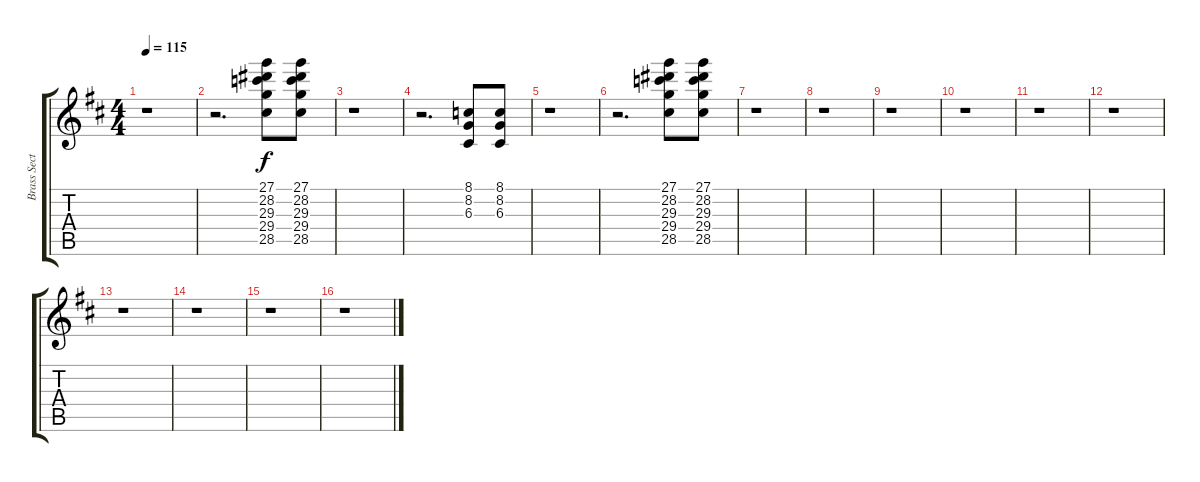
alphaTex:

\track ("Brass Section" "Brass Sect") {instrument brasssection}
\staff {score tabs}
\tuning (E4 B3 G3 D3 A2 E2) {hide}
\ts (4 4)
\tempo 115
\clef g2
\ks bminor
r.1{dy f} |
r.2{d} (27.1 28.2 29.3 29.4 28.5).8{balance 2} (27.1 28.2 29.3 29.4 28.5).8{balance 16} |
r.1 |
r.2{d} (8.1 8.2 6.3).8{balance 2} (8.1 8.2 6.3).8{balance 16} |
r.1 |
r.2{d} (27.1 28.2 29.3 29.4 28.5).8{balance 2} (27.1 28.2 29.3 29.4 28.5).8{balance 16} |
r.1 |
r.1 |
r.1 |
r.1 |
r.1 |
r.1 |
r.1 |
r.1 |
r.1 |
r.1
